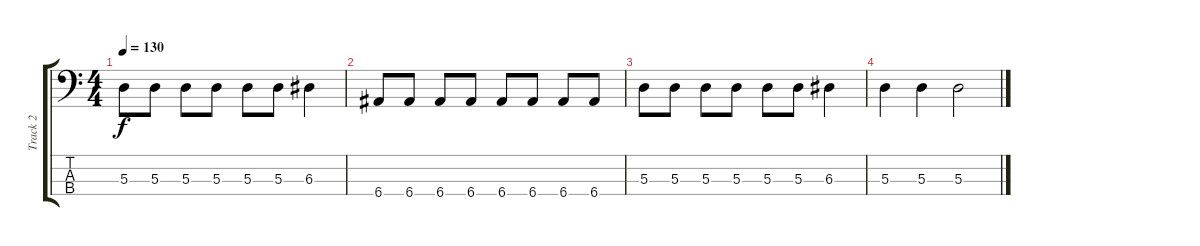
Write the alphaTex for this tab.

\track ("Track 2" "Track 2") {instrument electricbasspick}
\staff {score tabs}
\tuning (G2 D2 A1 E1) {hide}
\ts (4 4)
\tempo 130
\clef f4
\ks c
5.3.8{dy f} 5.3.8 5.3.8 5.3.8 5.3.8 5.3.8 6.3.4 |
6.4.8 6.4.8 6.4.8 6.4.8 6.4.8 6.4.8 6.4.8 6.4.8 |
5.3.8 5.3.8 5.3.8 5.3.8 5.3.8 5.3.8 6.3.4 |
5.3.4 5.3.4 5.3.2
